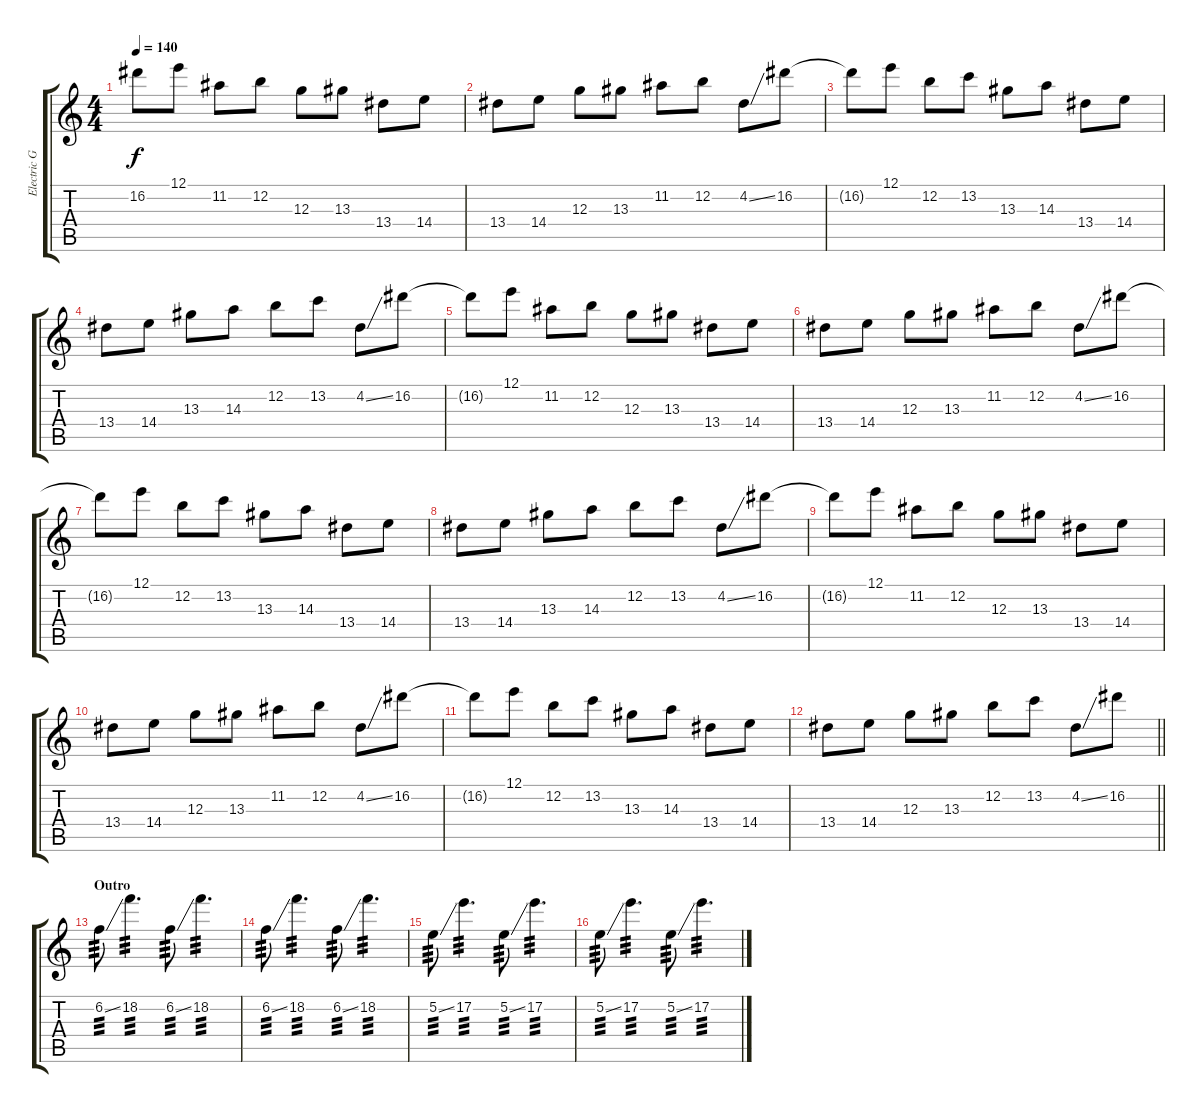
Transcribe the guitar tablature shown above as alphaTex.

\track ("Electric Guitar" "Electric G") {instrument electricguitarjazz}
\staff {score tabs}
\tuning (E4 B3 G3 D3 A2 E2) {hide}
\ts (4 4)
\tempo 140
\clef g2
\ks c
16.2{t}.8{dy f} 12.1.8 11.2.8 12.2.8 12.3.8 13.3.8 13.4.8 14.4.8 |
13.4.8 14.4.8 12.3.8 13.3.8 11.2.8 12.2.8 4.2{ss}.8 16.2.8 |
16.2{t}.8 12.1.8 12.2.8 13.2.8 13.3.8 14.3.8 13.4.8 14.4.8 |
13.4.8 14.4.8 13.3.8 14.3.8 12.2.8 13.2.8 4.2{ss}.8 16.2.8 |
16.2{t}.8 12.1.8 11.2.8 12.2.8 12.3.8 13.3.8 13.4.8 14.4.8 |
13.4.8 14.4.8 12.3.8 13.3.8 11.2.8 12.2.8 4.2{ss}.8 16.2.8 |
16.2{t}.8 12.1.8 12.2.8 13.2.8 13.3.8 14.3.8 13.4.8 14.4.8 |
13.4.8 14.4.8 13.3.8 14.3.8 12.2.8 13.2.8 4.2{ss}.8 16.2.8 |
16.2{t}.8 12.1.8 11.2.8 12.2.8 12.3.8 13.3.8 13.4.8 14.4.8 |
13.4.8 14.4.8 12.3.8 13.3.8 11.2.8 12.2.8 4.2{ss}.8 16.2.8 |
16.2{t}.8 12.1.8 12.2.8 13.2.8 13.3.8 14.3.8 13.4.8 14.4.8 |
\barLineRight lightlight
13.4.8 14.4.8 12.3.8 13.3.8 12.2.8 13.2.8 4.2{ss}.8 16.2.8 |
\section ("" "Outro")
6.2{ss}.8{tp 3} 18.2.4{d tp 3} 6.2{ss}.8{tp 3} 18.2.4{d tp 3} |
6.2{ss}.8{tp 3} 18.2.4{d tp 3} 6.2{ss}.8{tp 3} 18.2.4{d tp 3} |
5.2{ss}.8{tp 3} 17.2.4{d tp 3} 5.2{ss}.8{tp 3} 17.2.4{d tp 3} |
5.2{ss}.8{tp 3} 17.2.4{d tp 3} 5.2{ss}.8{tp 3} 17.2.4{d tp 3}
